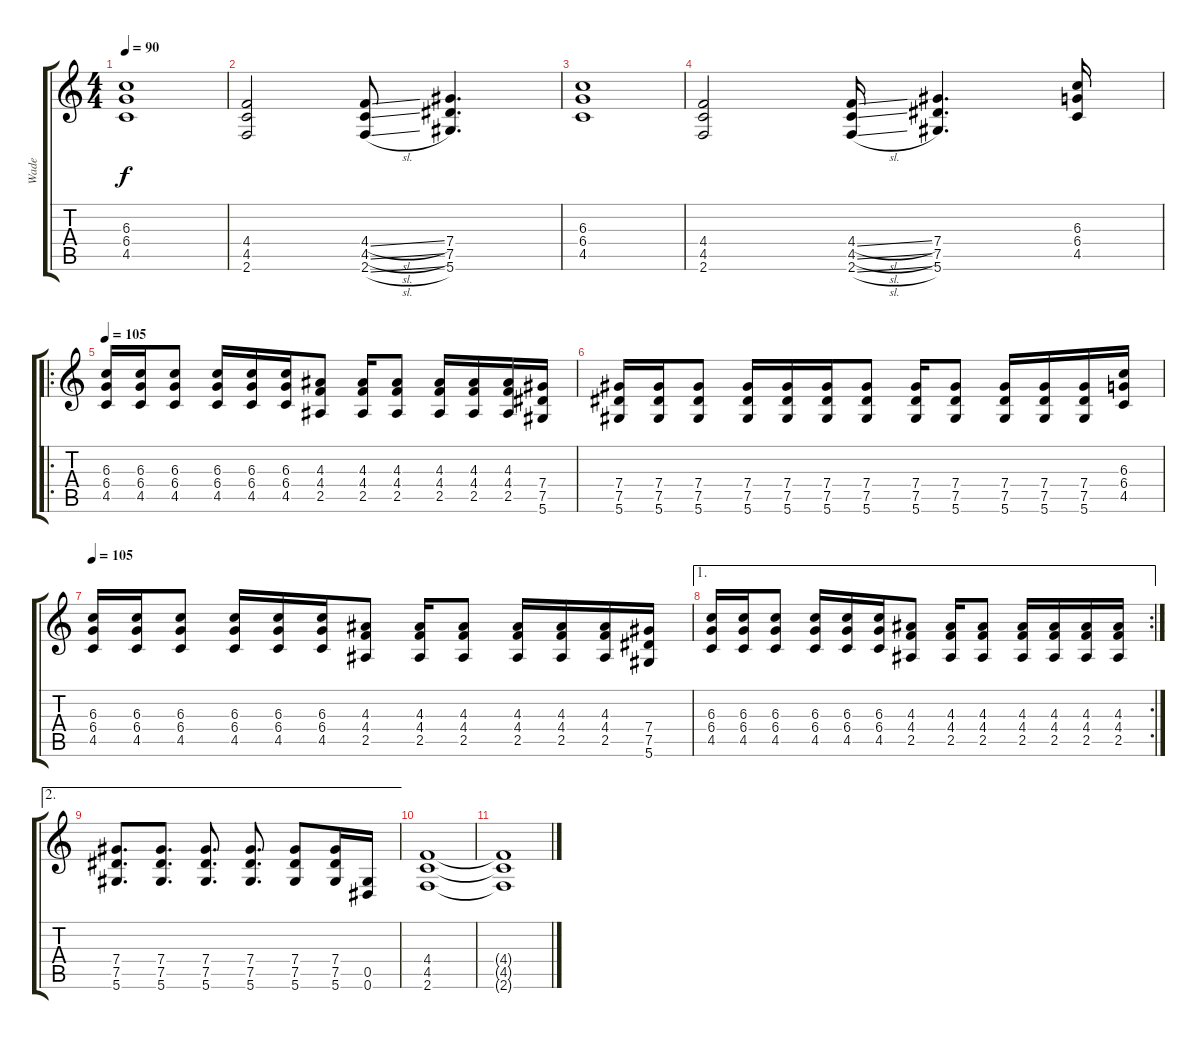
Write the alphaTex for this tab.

\track ("Wade" "Wade") {instrument distortionguitar}
\staff {score tabs}
\tuning (Eb4 Bb3 Gb3 Db3 Ab2 Eb2) {hide}
\ts (4 4)
\tempo 90
\clef g2
\ks c
(6.3 6.4 4.5).1{dy f} |
(4.4 4.5 2.6).2 (4.4{sl} 4.5{sl} 2.6{sl}).8 (7.4 7.5 5.6).4{d} |
(6.3 6.4 4.5).1 |
(4.4 4.5 2.6).2 (4.4{sl} 4.5{sl} 2.6{sl}).16 (7.4 7.5 5.6).4{d} (6.3 6.4 4.5).16 |
\ro
\tempo 105
(6.3 6.4 4.5).16 (6.3 6.4 4.5).16 (6.3 6.4 4.5).8 (6.3 6.4 4.5).16 (6.3 6.4 4.5).16 (6.3 6.4 4.5).16 (4.3 4.4 2.5).8 (4.3 4.4 2.5).16 (4.3 4.4 2.5).8 (4.3 4.4 2.5).16 (4.3 4.4 2.5).16 (4.3 4.4 2.5).16 (7.4 7.5 5.6).16 |
(7.4 7.5 5.6).16 (7.4 7.5 5.6).16 (7.4 7.5 5.6).8 (7.4 7.5 5.6).16 (7.4 7.5 5.6).16 (7.4 7.5 5.6).16 (7.4 7.5 5.6).8 (7.4 7.5 5.6).16 (7.4 7.5 5.6).8 (7.4 7.5 5.6).16 (7.4 7.5 5.6).16 (7.4 7.5 5.6).16 (6.3 6.4 4.5).16 |
\tempo 105
(6.3 6.4 4.5).16 (6.3 6.4 4.5).16 (6.3 6.4 4.5).8 (6.3 6.4 4.5).16 (6.3 6.4 4.5).16 (6.3 6.4 4.5).16 (4.3 4.4 2.5).8 (4.3 4.4 2.5).16 (4.3 4.4 2.5).8 (4.3 4.4 2.5).16 (4.3 4.4 2.5).16 (4.3 4.4 2.5).16 (7.4 7.5 5.6).16 |
\ae 1
\rc 2
(6.3 6.4 4.5).16 (6.3 6.4 4.5).16 (6.3 6.4 4.5).8 (6.3 6.4 4.5).16 (6.3 6.4 4.5).16 (6.3 6.4 4.5).16 (4.3 4.4 2.5).8 (4.3 4.4 2.5).16 (4.3 4.4 2.5).8 (4.3 4.4 2.5).16 (4.3 4.4 2.5).16 (4.3 4.4 2.5).16 (4.3 4.4 2.5).16 |
\ae 2
(7.4 7.5 5.6).8{d} (7.4 7.5 5.6).8{d} (7.4 7.5 5.6).8{d} (7.4 7.5 5.6).8{d} (7.4 7.5 5.6).8 (7.4 7.5 5.6).16 (0.5 0.6).16 |
(4.4 4.5 2.6).1 |
(4.4{t} 4.5{t} 2.6{t}).1
